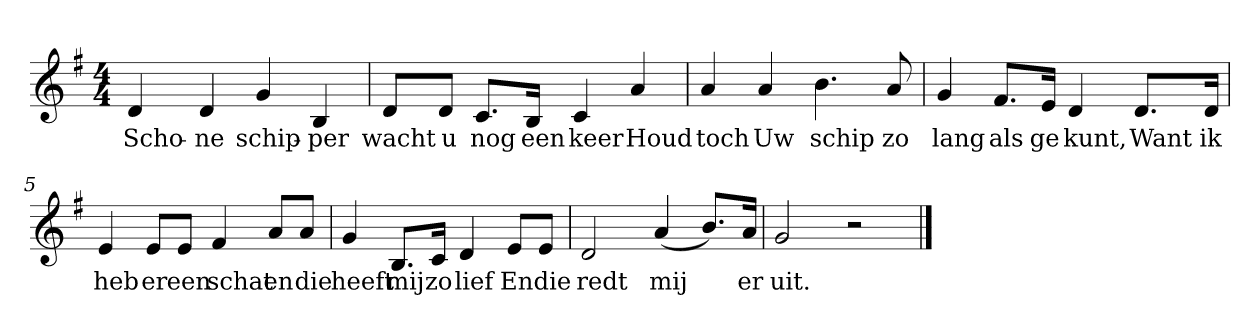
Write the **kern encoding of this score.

**kern	**text
*part1	*part1
*staff1	*staff1
*clefG2	*
*k[f#]	*
*G:	*
*M4/4	*
*MM120	*
=1	=1
4d	Scho-
4d	-ne
4g	schip-
4B	-per
=2	=2
8d/L	wacht
8d/J	u
8.c/L	nog
16B/Jk	een
4c	keer
4a	Houd
=3	=3
4a	toch
4a	Uw
4.b	schip
8a	zo
=4	=4
4g	lang
8.f#/L	als
16e/Jk	ge
4d	kunt,
8.d/L	Want
16d/Jk	ik
=5	=5
4e	heb
8e/L	er
8e/J	een
4f#	schat
8a/L	en
8a/J	die
=6	=6
4g	heeft
8.B/L	mij
16c/Jk	zo
4d	lief
8e/L	En
8e/J	die
=7	=7
2d	redt
(4a	mij
8.b/L)	.
16a/Jk	er
=8	=8
2g	uit.
2r	.
==	==
*-	*-
